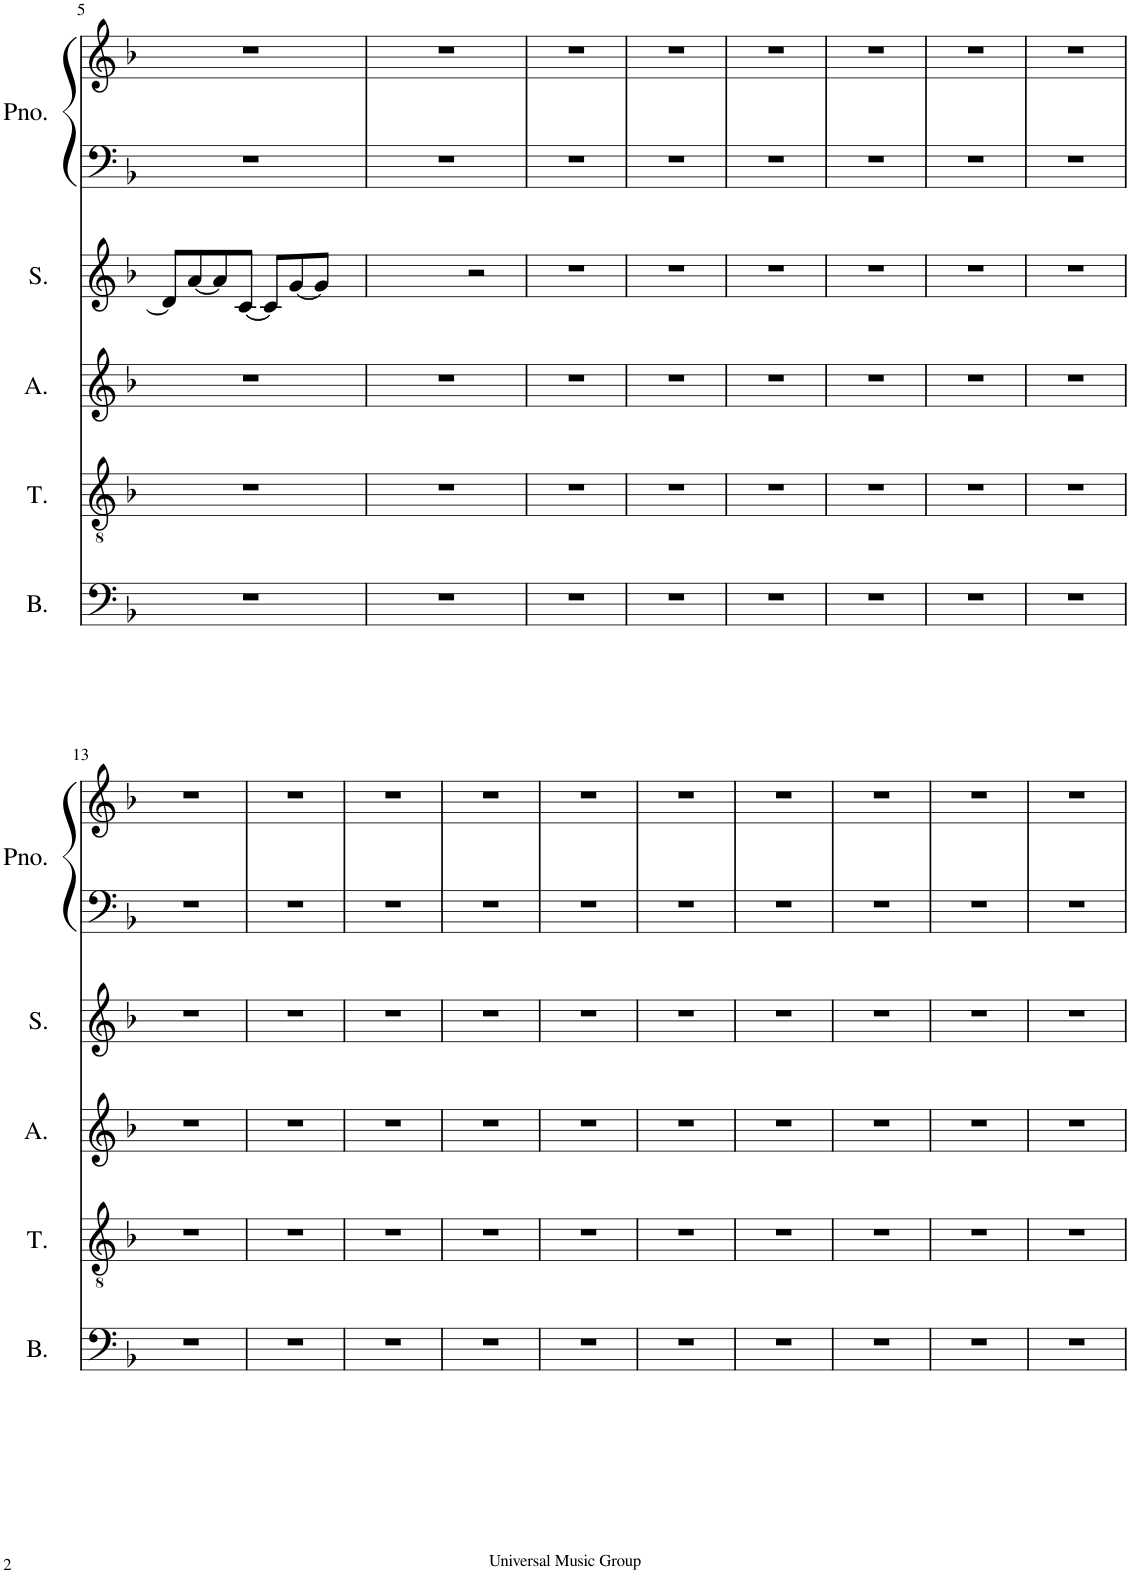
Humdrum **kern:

**kern	**kern	**kern	**kern	**kern	**kern
*part5	*part4	*part3	*part2	*part1	*part1
*staff6	*staff5	*staff4	*staff3	*staff2	*staff1
*I"Bass	*I"Tenor	*I"Alto	*I"Soprano	*I"Piano	*
*I'B.	*I'T.	*I'A.	*I'S.	*I'Pno.	*
!!LO:PB:g=z
*clefF4	*clefGv2	*clefG2	*clefG2	*clefF4	*clefG2
*k[b-]	*k[b-]	*k[b-]	*k[b-]	*k[b-]	*k[b-]
*M4/4	*M4/4	*M4/4	*M4/4	*M4/4	*M4/4
=5	=5	=5	=5	=5	=5
1r	1r	1r	8d/L]	1r	1r
.	.	.	[8a/	.	.
.	.	.	8a/]	.	.
.	.	.	[8c/J	.	.
.	.	.	8c/L]	.	.
.	.	.	[8g/	.	.
.	.	.	8g/J]	.	.
.	.	.	8ryy	.	.
=6	=6	=6	=6	=6	=6
1r	1r	1r	8ryy	1r	1r
.	.	.	8ryy	.	.
.	.	.	4ryy	.	.
.	.	.	2r	.	.
=7	=7	=7	=7	=7	=7
1r	1r	1r	1r	1r	1r
=8	=8	=8	=8	=8	=8
1r	1r	1r	1r	1r	1r
=9	=9	=9	=9	=9	=9
1r	1r	1r	1r	1r	1r
=10	=10	=10	=10	=10	=10
1r	1r	1r	1r	1r	1r
=11	=11	=11	=11	=11	=11
1r	1r	1r	1r	1r	1r
=12	=12	=12	=12	=12	=12
1r	1r	1r	1r	1r	1r
!!LO:LB:g=z
=13	=13	=13	=13	=13	=13
1r	1r	1r	1r	1r	1r
=14	=14	=14	=14	=14	=14
1r	1r	1r	1r	1r	1r
=15	=15	=15	=15	=15	=15
1r	1r	1r	1r	1r	1r
=16	=16	=16	=16	=16	=16
1r	1r	1r	1r	1r	1r
=17	=17	=17	=17	=17	=17
1r	1r	1r	1r	1r	1r
=18	=18	=18	=18	=18	=18
1r	1r	1r	1r	1r	1r
=19	=19	=19	=19	=19	=19
1r	1r	1r	1r	1r	1r
=20	=20	=20	=20	=20	=20
1r	1r	1r	1r	1r	1r
=21	=21	=21	=21	=21	=21
1r	1r	1r	1r	1r	1r
=22	=22	=22	=22	=22	=22
1r	1r	1r	1r	1r	1r
=	=	=	=	=	=
*-	*-	*-	*-	*-	*-
